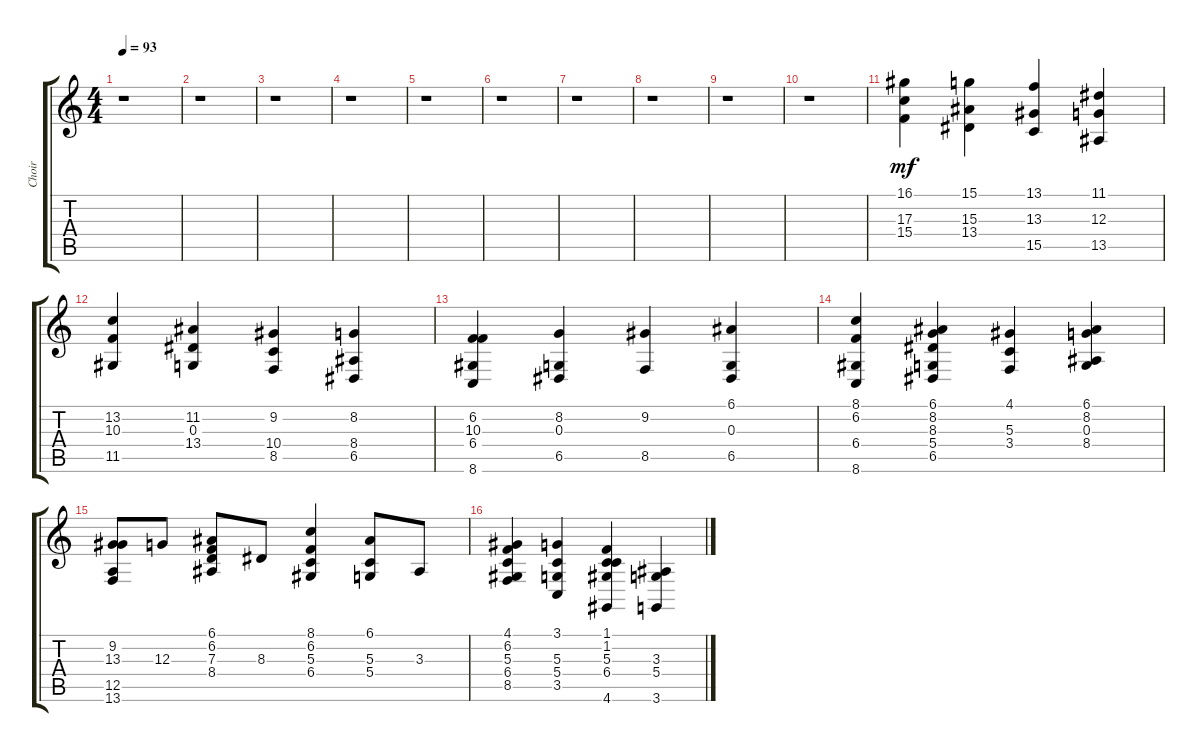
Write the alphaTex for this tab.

\track ("Choir  " "Choir  ") {instrument choiraahs}
\staff {score tabs}
\tuning (E4 B3 G3 D3 A2 E2) {hide}
\ts (4 4)
\tempo 93
\clef g2
\ks c
r.1{dy f} |
r.1 |
r.1 |
r.1 |
r.1 |
r.1 |
r.1 |
r.1 |
r.1 |
r.1 |
(16.1 17.3 15.4).4{dy mf} (15.1 15.3 13.4).4 (13.1 13.3 15.5).4 (11.1 12.3 13.5).4 |
(13.2 10.3 11.5).4 (11.2 0.3 13.4).4 (9.2 10.4 8.5).4 (8.2 8.4 6.5).4 |
(6.2 10.3 6.4 8.6).4 (8.2 0.3 6.5).4 (9.2 8.5).4 (6.1 0.3 6.5).4 |
(8.1 6.2 6.4 8.6).4 (6.1 8.2 8.3 5.4 6.5).4 (4.1 5.3 3.4).4 (6.1 8.2 0.3 8.4).4 |
(9.2 13.3 12.5 13.6).8 12.3.8 (6.1 6.2 7.3 8.4).8 8.3.8 (8.1 6.2 5.3 6.4).4 (6.1 5.3 5.4).8 3.3.8 |
(4.1 6.2 5.3 6.4 8.5).4 (3.1 5.3 5.4 3.5).4 (1.1 1.2 5.3 6.4 4.6).4 (3.3 5.4 3.6).4
